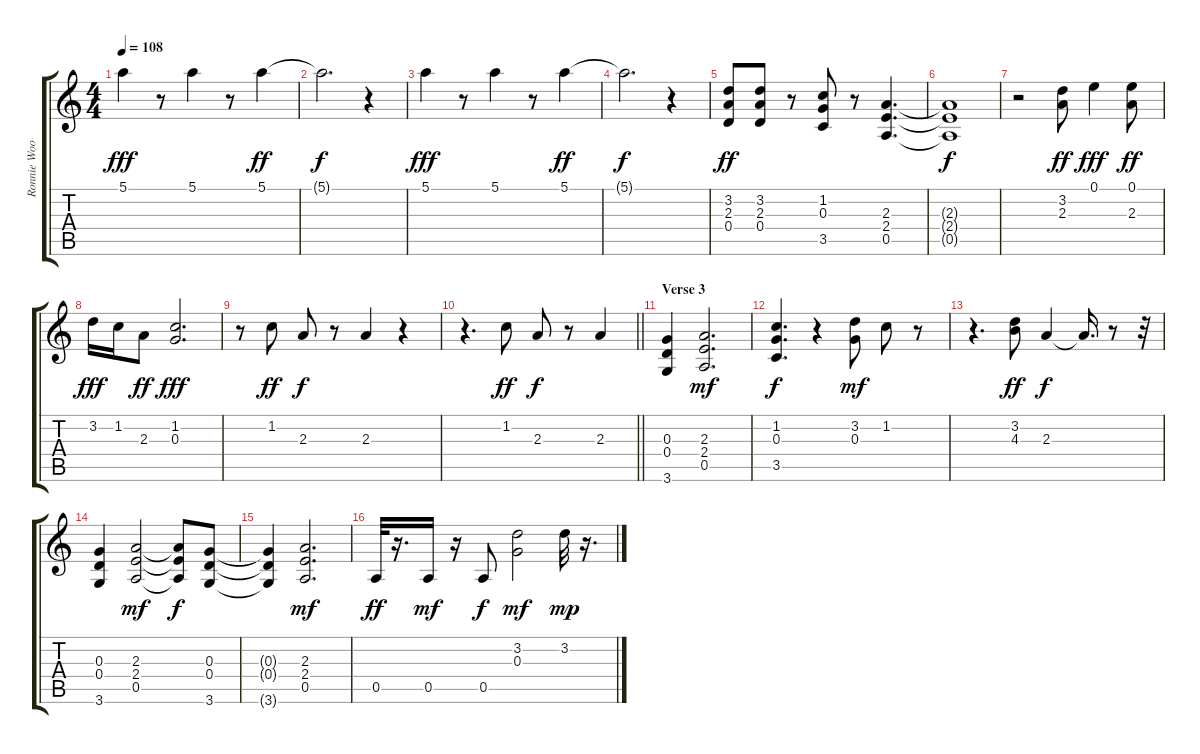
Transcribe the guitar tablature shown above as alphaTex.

\track ("Ronnie Wood" "Ronnie Woo") {instrument overdrivenguitar}
\staff {score tabs}
\tuning (E4 B3 G3 D3 A2 E2) {hide}
\ts (4 4)
\tempo 108
\clef g2
\ks c
5.1.4{dy fff} r.8 5.1.4 r.8 5.1.4{dy ff} |
5.1{t}.2{d dy f} r.4 |
5.1.4{dy fff} r.8 5.1.4 r.8 5.1.4{dy ff} |
5.1{t}.2{d dy f} r.4 |
(3.2 2.3 0.4).8{dy ff} (3.2 2.3 0.4).8 r.8 (1.2 0.3 3.5).8 r.8 (2.3 2.4 0.5).4{d} |
(2.3{t} 2.4{t} 0.5{t}).1{dy f} |
r.2 (3.2 2.3).8{dy ff} 0.1.4{dy fff} (0.1 2.3).8{dy ff} |
3.2.16{dy fff} 1.2.16 2.3.8{dy ff} (1.2 0.3).2{d dy fff} |
r.8 1.2.8{dy ff} 2.3.8{dy f} r.8 2.3.4 r.4 |
\barLineRight lightlight
r.4{d} 1.2.8{dy ff} 2.3.8{dy f} r.8 2.3.4 |
\section ("" "Verse 3")
(0.3 0.4 3.6).4 (2.3 2.4 0.5).2{d dy mf} |
(1.2 0.3 3.5).4{d dy f} r.4 (3.2 0.3).8{dy mf} 1.2.8 r.8 |
r.4{d} (3.2 4.3).8{dy ff} 2.3.4{dy f} 2.3{t}.16{d} r.8 r.32 |
(0.3 0.4 3.6).4 (2.3 2.4 0.5).2{dy mf} (2.3{t} 2.4{t} 0.5{t}).8{dy f} (0.3 0.4 3.6).8 |
(0.3{t} 0.4{t} 3.6{t}).4 (2.3 2.4 0.5).2{d dy mf} |
0.5.32{dy ff} r.16{d} 0.5.16{dy mf} r.16 0.5.8{dy f} (3.2 0.3).2{dy mf} 3.2.32{dy mp} r.16{d}
